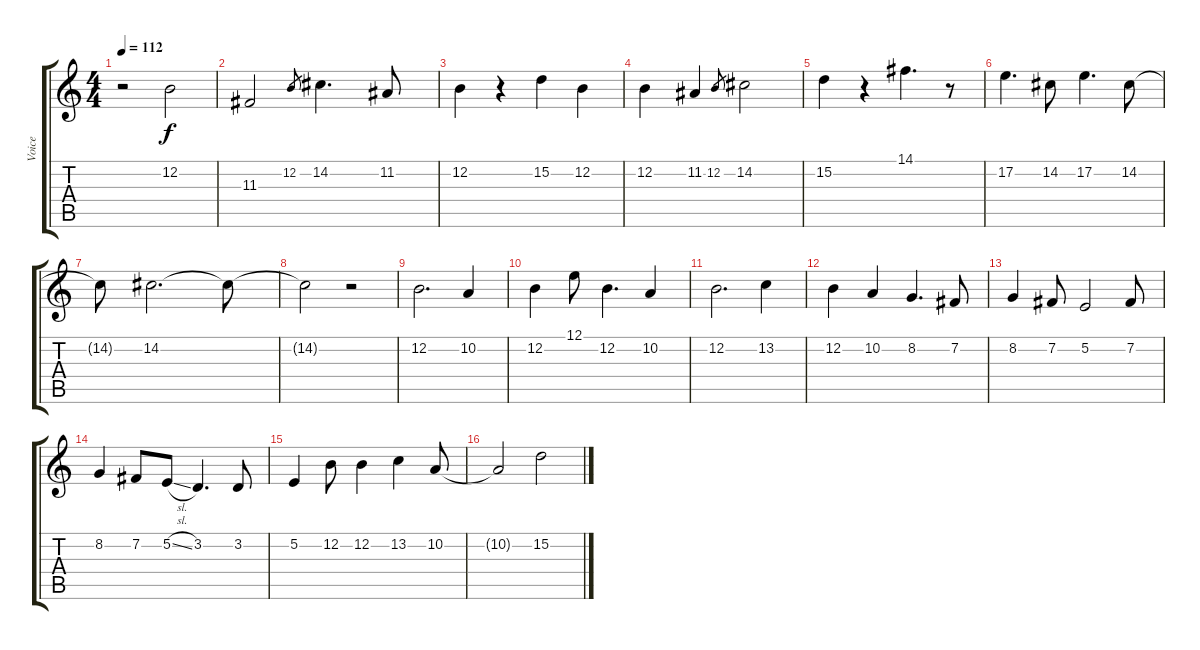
\track ("Voice" "Voice") {instrument pad7halo}
\staff {score tabs}
\tuning (E4 B3 G3 D3 A2 E2) {hide}
\ts (4 4)
\tempo 112
\clef g2
\ks c
r.2{dy f} 12.2.2 |
11.3.2 12.2.8{gr} 14.2.4{d} 11.2.8 |
12.2.4 r.4 15.2.4 12.2.4 |
12.2.4 11.2.4 12.2.8{gr} 14.2.2 |
15.2.4 r.4 14.1.4{d} r.8 |
17.2.4{d} 14.2.8 17.2.4{d} 14.2.8 |
14.2{t}.8 14.2.2{d} 14.2{t}.8 |
14.2{t}.2 r.2 |
12.2.2{d} 10.2.4 |
12.2.4 12.1.8 12.2.4{d} 10.2.4 |
12.2.2{d} 13.2.4 |
12.2.4 10.2.4 8.2.4{d} 7.2.8 |
8.2.4 7.2.8 5.2.2 7.2.8 |
8.2.4 7.2.8 5.2{sl}.8 3.2.4{d} 3.2.8 |
5.2.4 12.2.8 12.2.4 13.2.4 10.2.8 |
10.2{t}.2 15.2.2
